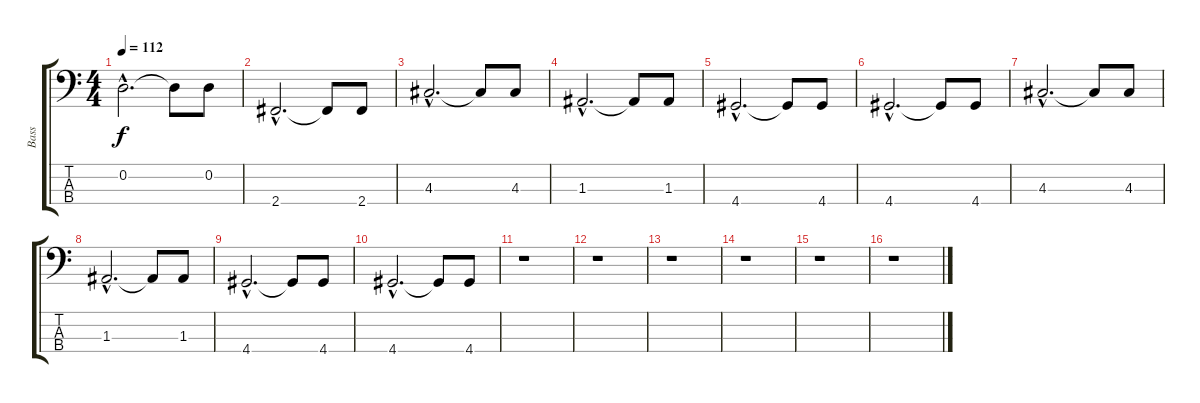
\track ("Bass" "Bass") {instrument fretlessbass}
\staff {score tabs}
\tuning (G2 D2 A1 E1) {hide}
\ts (4 4)
\tempo 112
\clef f4
\ks c
0.2{hac}.2{d dy f} 0.2{t}.8 0.2.8 |
2.4{hac}.2{d} 2.4{t}.8 2.4.8 |
4.3{hac}.2{d} 4.3{t}.8 4.3.8 |
1.3{hac}.2{d} 1.3{t}.8 1.3.8 |
4.4{hac}.2{d} 4.4{t}.8 4.4.8 |
4.4{hac}.2{d} 4.4{t}.8 4.4.8 |
4.3{hac}.2{d} 4.3{t}.8 4.3.8 |
1.3{hac}.2{d} 1.3{t}.8 1.3.8 |
4.4{hac}.2{d} 4.4{t}.8 4.4.8 |
4.4{hac}.2{d} 4.4{t}.8 4.4.8 |
r.1 |
r.1 |
r.1 |
r.1 |
r.1 |
r.1
